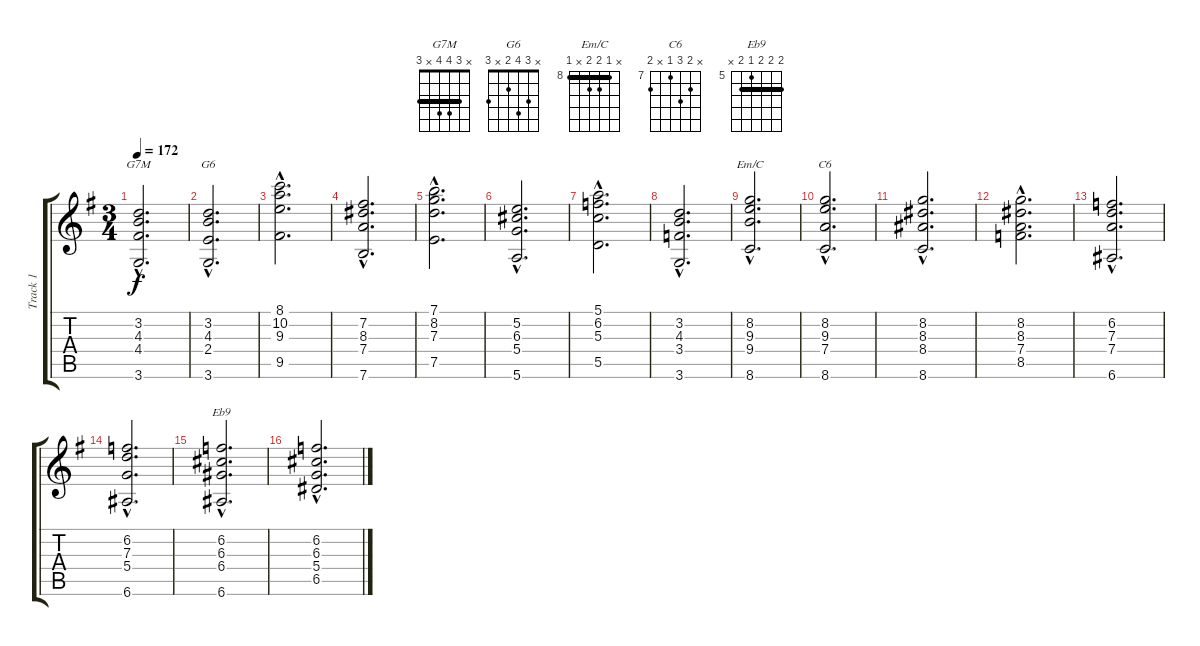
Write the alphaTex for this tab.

\track ("Track 1" "Track 1") {instrument acousticguitarnylon}
\staff {score tabs}
\tuning (E4 B3 G3 D3 A2 E2) {hide}
\chord ("G7M" x 3 4 4 x 3) {barre 3}
\chord ("G6" x 3 4 2 x 3)
\chord ("Em/C" x 8 9 9 x 8) {firstfret 8 barre 8}
\chord ("C6" x 8 9 7 x 8) {firstfret 7}
\chord ("Eb9" 6 6 6 5 6 x) {firstfret 5 barre 6}
\ts (3 4)
\tempo 172
\clef g2
\ks g
(3.2{hac} 4.3{hac} 4.4{hac} 3.6{hac}).2{d ch "G7M" dy f} |
(3.2{hac} 4.3{hac} 2.4{hac} 3.6{hac}).2{d ch "G6"} |
(8.1{hac} 10.2{hac} 9.3{hac} 9.5{hac}).2{d} |
(7.2{hac} 8.3{hac} 7.4{hac} 7.6{hac}).2{d} |
(7.1{hac} 8.2{hac} 7.3{hac} 7.5{hac}).2{d} |
(5.2{hac} 6.3{hac} 5.4{hac} 5.6{hac}).2{d} |
(5.1{hac} 6.2{hac} 5.3{hac} 5.5{hac}).2{d} |
(3.2{hac} 4.3{hac} 3.4{hac} 3.6{hac}).2{d} |
(8.2{hac} 9.3{hac} 9.4{hac} 8.6{hac}).2{d ch "Em/C"} |
(8.2{hac} 9.3{hac} 7.4{hac} 8.6{hac}).2{d ch "C6"} |
(8.2{hac} 8.3{hac} 8.4{hac} 8.6{hac}).2{d} |
(8.2{hac} 8.3{hac} 7.4{hac} 8.5{hac}).2{d} |
(6.2{hac} 7.3{hac} 7.4{hac} 6.6{hac}).2{d} |
(6.2{hac} 7.3{hac} 5.4{hac} 6.6{hac}).2{d} |
(6.2{hac} 6.3{hac} 6.4{hac} 6.6{hac}).2{d ch "Eb9"} |
(6.2{hac} 6.3{hac} 5.4{hac} 6.5{hac}).2{d}
